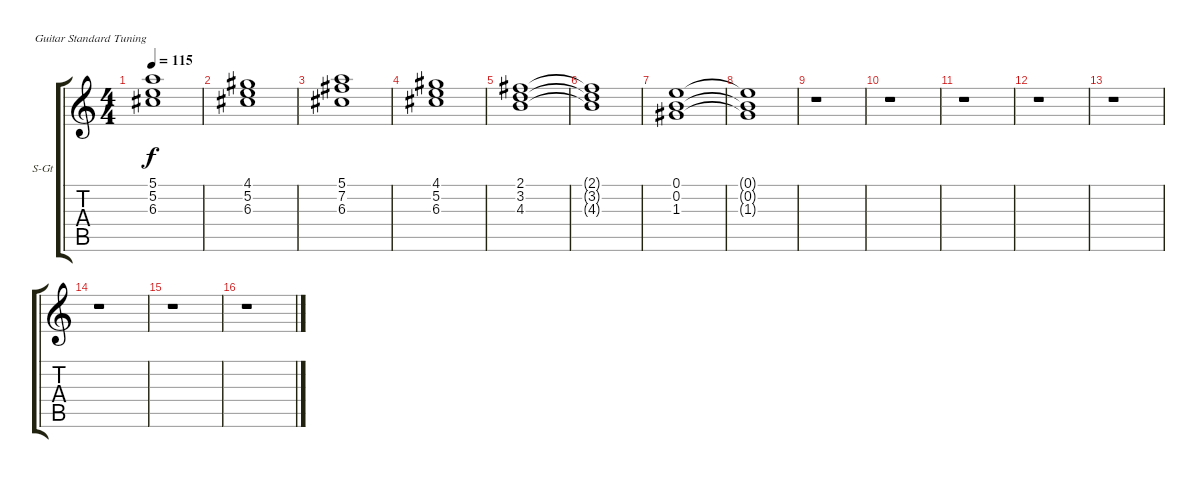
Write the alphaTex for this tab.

\bracketExtendMode groupsimilarinstruments
\firstSystemTrackNameOrientation horizontal
\otherSystemsTrackNameOrientation horizontal
\track ("Organ" "S-Gt") {instrument drawbarorgan}
\staff {score tabs}
\tuning (E4 B3 G3 D3 A2 E2)
\displaytranspose 12
\ts (4 4)
\tempo 115
\clef g2
\ks c
(5.1 5.2 6.3).1{dy f} |
(4.1 5.2 6.3).1 |
(5.1 7.2 6.3).1 |
(4.1 5.2 6.3).1 |
(2.1 3.2 4.3).1 |
(2.1{t} 3.2{t} 4.3{t}).1 |
(0.1 0.2 1.3).1 |
(0.1{t} 0.2{t} 1.3{t}).1 |
r.1 |
r.1 |
r.1 |
r.1 |
r.1 |
r.1 |
r.1 |
r.1
